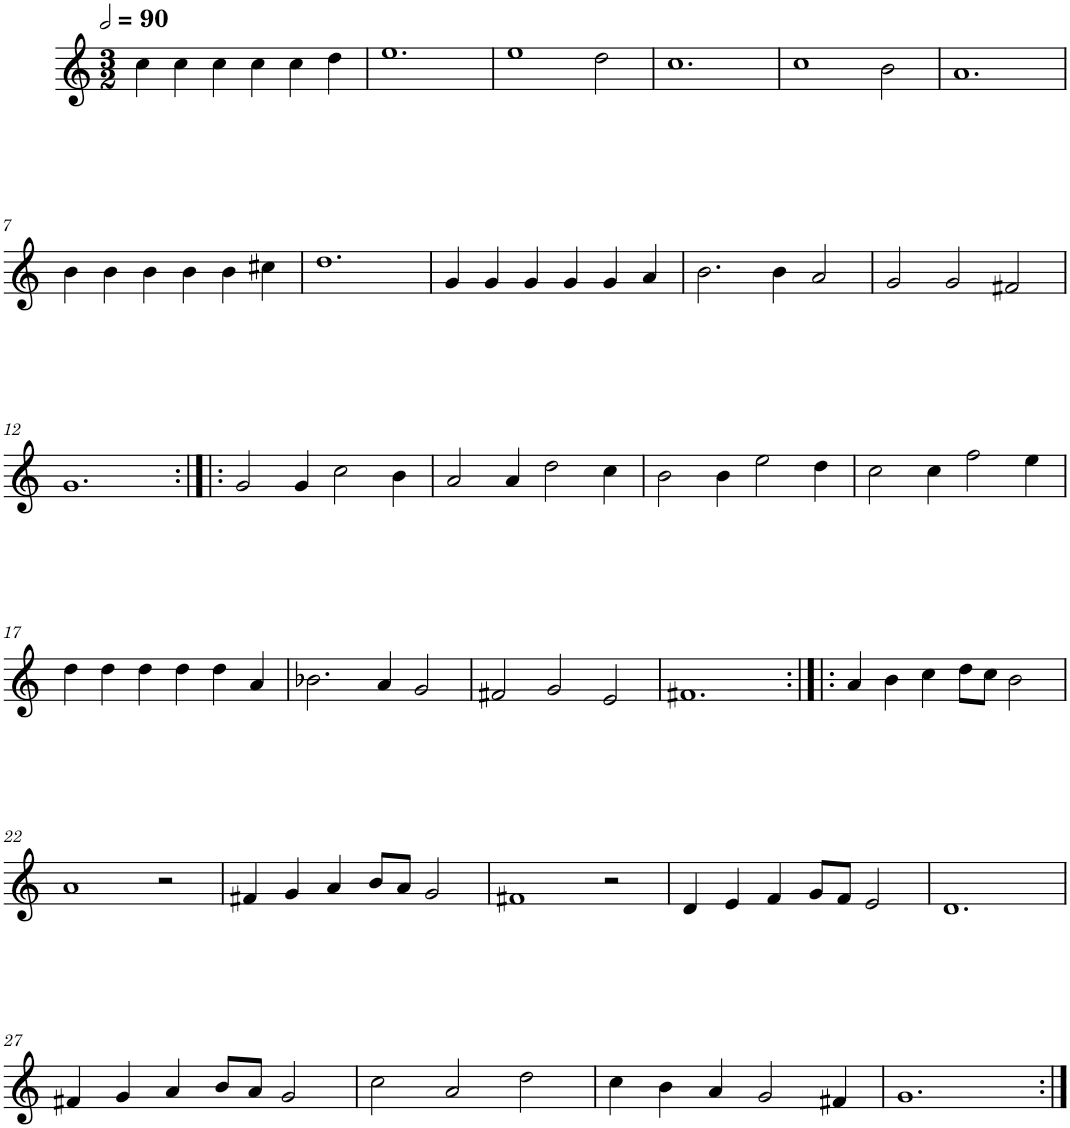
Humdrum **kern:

**kern
*part1
*staff1
*I"Cinq parties
*clefG2
*k[]
*M3/2
*MM180
=1
4cc\
4cc\
4cc\
4cc\
4cc\
4dd\
=2
1.ee
=3
1ee
2dd\
=4
1.cc
=5
1cc
2b\
=6
1.a
!!LO:LB:g=z
=7
4b\
4b\
4b\
4b\
4b\
4cc#X\
=8
1.dd
=9
4g/
4g/
4g/
4g/
4g/
4a/
=10
2.b\
4b\
2a/
=11
2g/
2g/
2f#X/
!!LO:LB:g=z
=12
1.g
=13:|!|:
2g/
4g/
2cc\
4b\
=14
2a/
4a/
2dd\
4cc\
=15
2b\
4b\
2ee\
4dd\
=16
2cc\
4cc\
2ff\
4ee\
!!LO:LB:g=z
=17
4dd\
4dd\
4dd\
4dd\
4dd\
4a/
=18
2.b-X\
4a/
2g/
=19
2f#X/
2g/
2e/
=20
1.f#X
=21:|!|:
4a/
4b\
4cc\
8dd\L
8cc\J
2b\
!!LO:LB:g=z
=22
1a
2r
=23
4f#X/
4g/
4a/
8b/L
8a/J
2g/
=24
1f#X
2r
=25
4d/
4e/
4f/
8g/L
8f/J
2e/
=26
1.d
!!LO:LB:g=z
=27
4f#X/
4g/
4a/
8b/L
8a/J
2g/
=28
2cc\
2a/
2dd\
=29
4cc\
4b\
4a/
2g/
4f#X/
=30
1.g
=:|!
*-
